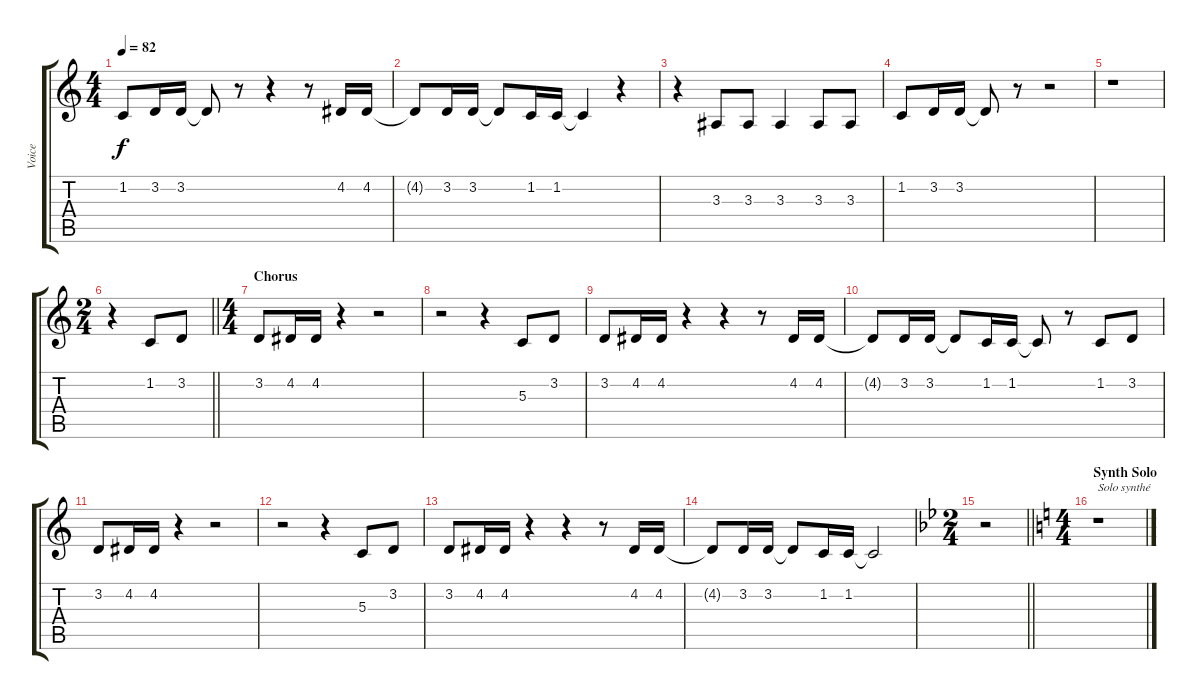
\track ("Voice" "Voice") {instrument lead6voice}
\staff {score tabs}
\tuning (E4 B3 G3 D3 A2 E2) {hide}
\ts (4 4)
\tempo 82
\clef g2
\ks c
1.2.8{dy f} 3.2.16 3.2.16 3.2{t}.8 r.8 r.4 r.8 4.2.16 4.2.16 |
4.2{t}.8 3.2.16 3.2.16 3.2{t}.8 1.2.16 1.2.16 1.2{t}.4 r.4 |
r.4 3.3.8 3.3.8 3.3.4 3.3.8 3.3.8 |
1.2.8 3.2.16 3.2.16 3.2{t}.8 r.8 r.2 |
r.1 |
\ts (2 4)
\barLineRight lightlight
r.4 1.2.8 3.2.8 |
\ts (4 4)
\section ("" "Chorus")
3.2.8 4.2.16 4.2.16 r.4 r.2 |
r.2 r.4 5.3.8 3.2.8 |
3.2.8 4.2.16 4.2.16 r.4 r.4 r.8 4.2.16 4.2.16 |
4.2{t}.8 3.2.16 3.2.16 3.2{t}.8 1.2.16 1.2.16 1.2{t}.8 r.8 1.2.8 3.2.8 |
3.2.8 4.2.16 4.2.16 r.4 r.2 |
r.2 r.4 5.3.8 3.2.8 |
3.2.8 4.2.16 4.2.16 r.4 r.4 r.8 4.2.16 4.2.16 |
4.2{t}.8 3.2.16 3.2.16 3.2{t}.8 1.2.16 1.2.16 1.2{t}.2 |
\ts (2 4)
\barLineRight lightlight
\ks bb
r.2 |
\ts (4 4)
\section ("" "Synth Solo")
\ks c
r.1{txt "Solo synthé"}
